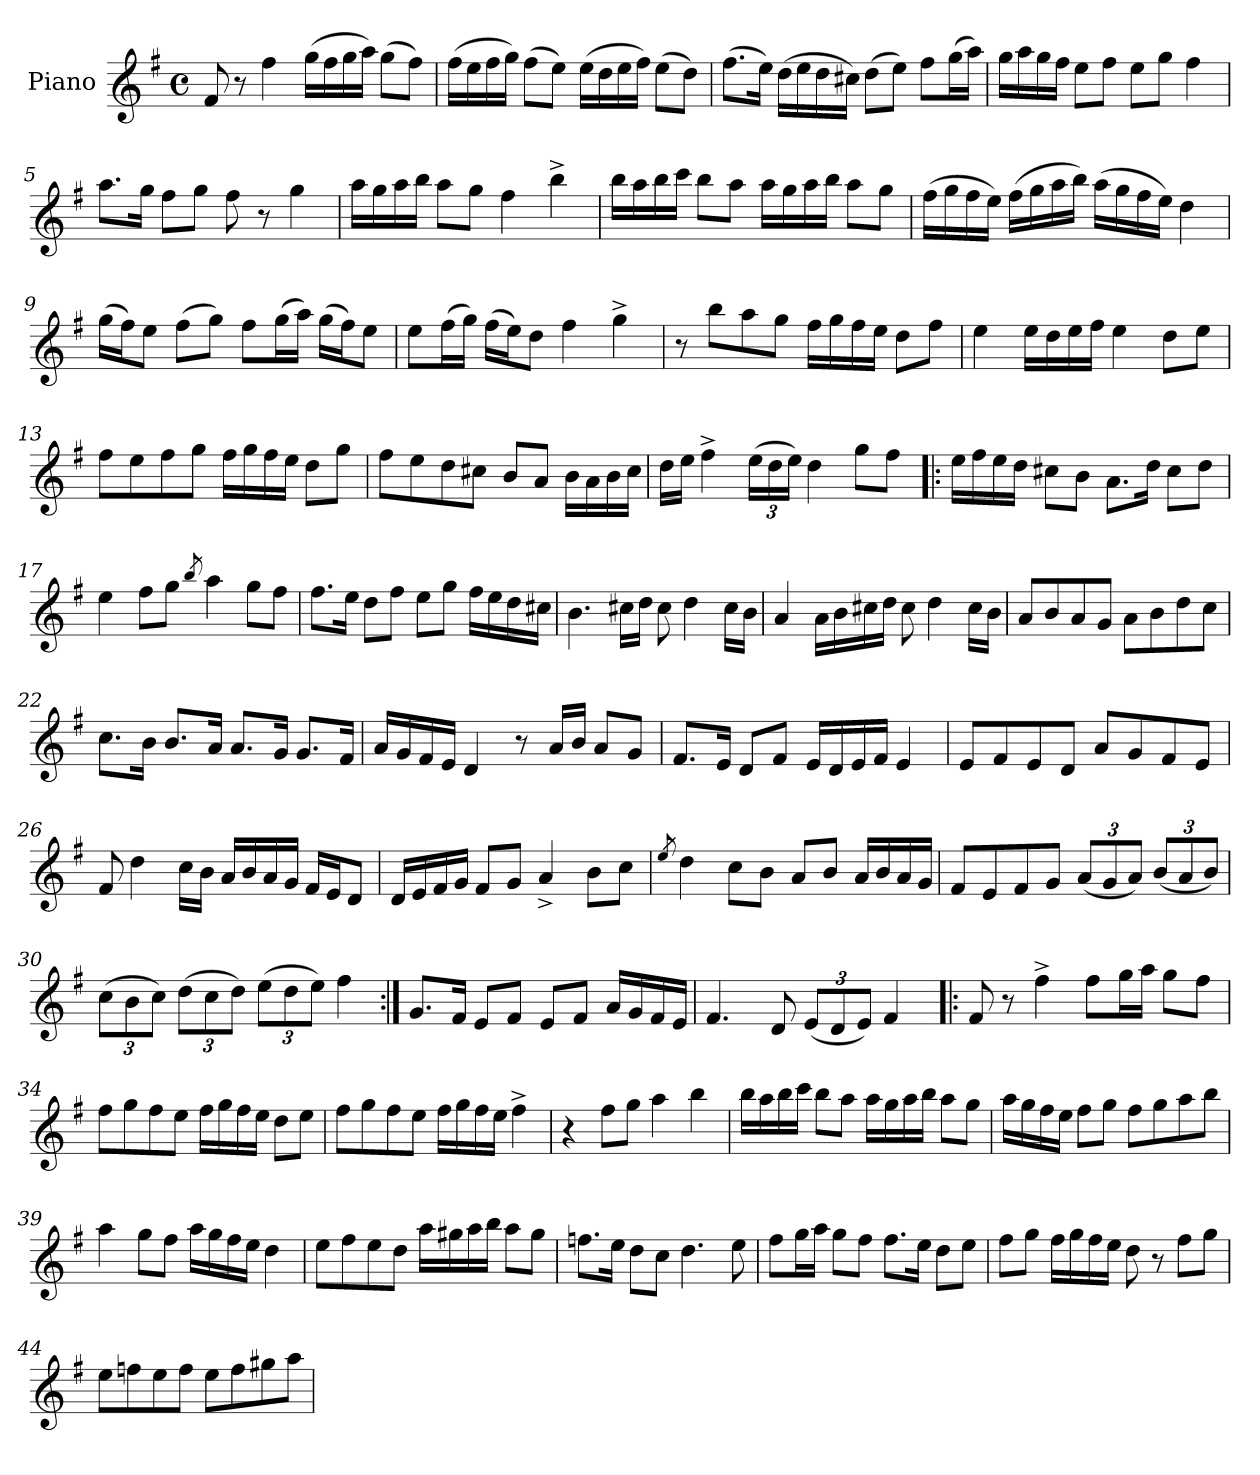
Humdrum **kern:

**kern
*part1
*staff1
*I"Piano
*I'Pno.
*clefG2
*k[f#]
*M4/4
*met(c)
=1
8f#/
8r
4ff#\
(>16gg\LL
16ff#\
16gg\
16aa\JJ)
(>8gg\L
8ff#\J)
=2
(>16ff#\LL
16ee\
16ff#\
16gg\JJ)
(>8ff#\L
8ee\J)
(>16ee\LL
16dd\
16ee\
16ff#\JJ)
(>8ee\L
8dd\J)
=3
(>8.ff#\L
16ee\Jk)
(>16dd\LL
16ee\
16dd\
16cc#X\JJ)
(>8dd\L
8ee\J)
8ff#\L
(>16gg\L
16aa\JJ)
!!LO:LB:g=z
=4
16gg\LL
16aa\
16gg\
16ff#\JJ
8ee\L
8ff#\J
8ee\L
8gg\J
4ff#\
=5
8.aa\L
16gg\Jk
8ff#\L
8gg\J
8ff#\
8r
4gg\
=6
16aa\LL
16gg\
16aa\
16bb\JJ
8aa\L
8gg\J
4ff#\
4bb^\
=7
16bb\LL
16aa\
16bb\
16ccc\JJ
8bb\L
8aa\J
16aa\LL
16gg\
16aa\
16bb\JJ
8aa\L
8gg\J
!!LO:LB:g=z
=8
(>16ff#\LL
16gg\
16ff#\
16ee\JJ)
(>16ff#\LL
16gg\
16aa\
16bb\JJ)
(>16aa\LL
16gg\
16ff#\
16ee\JJ)
4dd\
=9
(>16gg\LL
16ff#\J)
8ee\J
(>8ff#\L
8gg\J)
8ff#\L
(>16gg\L
16aa\JJ)
(>16gg\LL
16ff#\J)
8ee\J
=10
8ee\L
(>16ff#\L
16gg\JJ)
(>16ff#\LL
16ee\J)
8dd\J
4ff#\
4gg^\
=11
8r
8bb\L
8aa\
8gg\J
16ff#\LL
16gg\
16ff#\
16ee\JJ
8dd\L
8ff#\J
!!LO:LB:g=z
=12
4ee\
16ee\LL
16dd\
16ee\
16ff#\JJ
4ee\
8dd\L
8ee\J
=13
8ff#\L
8ee\
8ff#\
8gg\J
16ff#\LL
16gg\
16ff#\
16ee\JJ
8dd\L
8gg\J
=14
8ff#\L
8ee\
8dd\
8cc#X\J
8b/L
8a/J
16b\LL
16a\
16b\
16cc#\JJ
=15
16dd\LL
16ee\JJ
4ff#^\
*Xbrackettup
(>24ee\LL
24dd\
24ee\JJ)
4dd\
8gg\L
8ff#\J
!!LO:LB:g=z
=16!|:
16ee\LL
16ff#\
16ee\
16dd\JJ
8cc#X\L
8b\J
8.a\L
16dd\Jk
8cc#\L
8dd\J
=17
4ee\
8ff#\L
8gg\J
8qbb/
4aa\
8gg\L
8ff#\J
=18
8.ff#\L
16ee\Jk
8dd\L
8ff#\J
8ee\L
8gg\J
16ff#\LL
16ee\
16dd\
16cc#X\JJ
=19
4.b\
16cc#X\LL
16dd\JJ
8cc#\
4dd\
16cc#\LL
16b\JJ
!!LO:LB:g=z
=20
4a/
16a\LL
16b\
16cc#X\
16dd\JJ
8cc#\
4dd\
16cc#\LL
16b\JJ
=21
8a/L
8b/
8a/
8g/J
8a\L
8b\
8dd\
8cc\J
=22
8.cc\L
16b\Jk
8.b/L
16a/Jk
8.a/L
16g/Jk
8.g/L
16f#/Jk
=23
16a/LL
16g/
16f#/
16e/JJ
4d/
8r
16a/LL
16b/JJ
8a/L
8g/J
!!LO:LB:g=z
=24
8.f#/L
16e/Jk
8d/L
8f#/J
16e/LL
16d/
16e/
16f#/JJ
4e/
=25
8e/L
8f#/
8e/
8d/J
8a/L
8g/
8f#/
8e/J
=26
8f#/
4dd\
16cc\LL
16b\JJ
16a/LL
16b/
16a/
16g/JJ
16f#/LL
16e/J
8d/J
=27
16d/LL
16e/
16f#/
16g/JJ
8f#/L
8g/J
4a^/
8b\L
8cc\J
!!LO:LB:g=z
=28
8qee/
4dd\
8cc\L
8b\J
8a/L
8b/J
16a/LL
16b/
16a/
16g/JJ
=29
8f#/L
8e/
8f#/
8g/J
(<12a/L
12g/
12a/J)
(<12b/L
12a/
12b/J)
=30
(>12cc\L
12b\
12cc\J)
(>12dd\L
12cc\
12dd\J)
(>12ee\L
12dd\
12ee\J)
4ff#\
=31:|!
8.g/L
16f#/Jk
8e/L
8f#/J
8e/L
8f#/J
16a/LL
16g/
16f#/
16e/JJ
!!LO:LB:g=z
=32
4.f#/
8d/
(<12e/L
12d/
12e/J)
4f#/
=33!|:
8f#/
8r
4ff#^\
8ff#\L
16gg\L
16aa\JJ
8gg\L
8ff#\J
=34
8ff#\L
8gg\
8ff#\
8ee\J
16ff#\LL
16gg\
16ff#\
16ee\JJ
8dd\L
8ee\J
=35
8ff#\L
8gg\
8ff#\
8ee\J
16ff#\LL
16gg\
16ff#\
16ee\JJ
4ff#^\
=36
4r
8ff#\L
8gg\J
4aa\
4bb\
!!LO:LB:g=z
=37
16bb\LL
16aa\
16bb\
16ccc\JJ
8bb\L
8aa\J
16aa\LL
16gg\
16aa\
16bb\JJ
8aa\L
8gg\J
=38
16aa\LL
16gg\
16ff#\
16ee\JJ
8ff#\L
8gg\J
8ff#\L
8gg\
8aa\
8bb\J
=39
4aa\
8gg\L
8ff#\J
16aa\LL
16gg\
16ff#\
16ee\JJ
4dd\
!!LO:PB:g=z
=40
8ee\L
8ff#\
8ee\
8dd\J
16aa\LL
16gg#X\
16aa\
16bb\JJ
8aa\L
8gg#\J
=41
8.ffn\L
16ee\Jk
8dd\L
8cc\J
4.dd\
8ee\
=42
8ff#\L
16gg\L
16aa\JJ
8gg\L
8ff#\J
8.ff#\L
16ee\Jk
8dd\L
8ee\J
=43
8ff#\L
8gg\J
16ff#\LL
16gg\
16ff#\
16ee\JJ
8dd\
8r
8ff#\L
8gg\J
!!LO:LB:g=z
=44
8ee\L
8ffn\
8ee\
8ff\J
8ee\L
8ff\
8gg#X\
8aa\J
=
*-
